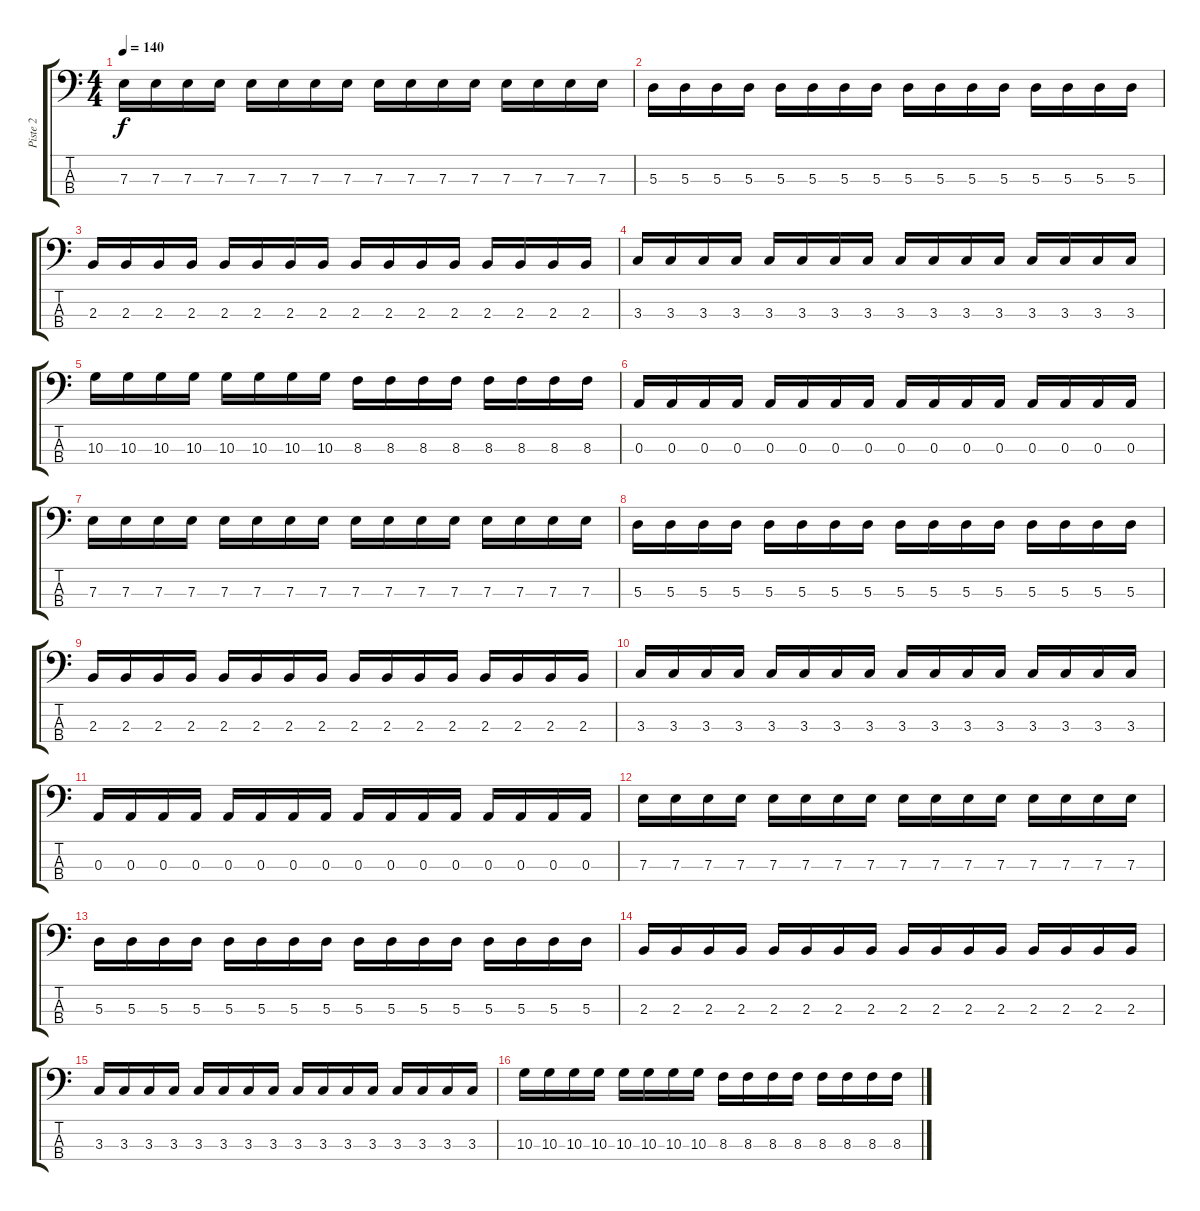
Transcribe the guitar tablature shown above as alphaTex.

\track ("Piste 2" "Piste 2") {instrument electricbasspick}
\staff {score tabs}
\tuning (G2 D2 A1 E1) {hide}
\ts (4 4)
\tempo 140
\clef f4
\ks c
7.3.16{dy f} 7.3.16 7.3.16 7.3.16 7.3.16 7.3.16 7.3.16 7.3.16 7.3.16 7.3.16 7.3.16 7.3.16 7.3.16 7.3.16 7.3.16 7.3.16 |
5.3.16 5.3.16 5.3.16 5.3.16 5.3.16 5.3.16 5.3.16 5.3.16 5.3.16 5.3.16 5.3.16 5.3.16 5.3.16 5.3.16 5.3.16 5.3.16 |
2.3.16 2.3.16 2.3.16 2.3.16 2.3.16 2.3.16 2.3.16 2.3.16 2.3.16 2.3.16 2.3.16 2.3.16 2.3.16 2.3.16 2.3.16 2.3.16 |
3.3.16 3.3.16 3.3.16 3.3.16 3.3.16 3.3.16 3.3.16 3.3.16 3.3.16 3.3.16 3.3.16 3.3.16 3.3.16 3.3.16 3.3.16 3.3.16 |
10.3.16 10.3.16 10.3.16 10.3.16 10.3.16 10.3.16 10.3.16 10.3.16 8.3.16 8.3.16 8.3.16 8.3.16 8.3.16 8.3.16 8.3.16 8.3.16 |
0.3.16 0.3.16 0.3.16 0.3.16 0.3.16 0.3.16 0.3.16 0.3.16 0.3.16 0.3.16 0.3.16 0.3.16 0.3.16 0.3.16 0.3.16 0.3.16 |
7.3.16 7.3.16 7.3.16 7.3.16 7.3.16 7.3.16 7.3.16 7.3.16 7.3.16 7.3.16 7.3.16 7.3.16 7.3.16 7.3.16 7.3.16 7.3.16 |
5.3.16 5.3.16 5.3.16 5.3.16 5.3.16 5.3.16 5.3.16 5.3.16 5.3.16 5.3.16 5.3.16 5.3.16 5.3.16 5.3.16 5.3.16 5.3.16 |
2.3.16 2.3.16 2.3.16 2.3.16 2.3.16 2.3.16 2.3.16 2.3.16 2.3.16 2.3.16 2.3.16 2.3.16 2.3.16 2.3.16 2.3.16 2.3.16 |
3.3.16 3.3.16 3.3.16 3.3.16 3.3.16 3.3.16 3.3.16 3.3.16 3.3.16 3.3.16 3.3.16 3.3.16 3.3.16 3.3.16 3.3.16 3.3.16 |
0.3.16 0.3.16 0.3.16 0.3.16 0.3.16 0.3.16 0.3.16 0.3.16 0.3.16 0.3.16 0.3.16 0.3.16 0.3.16 0.3.16 0.3.16 0.3.16 |
7.3.16 7.3.16 7.3.16 7.3.16 7.3.16 7.3.16 7.3.16 7.3.16 7.3.16 7.3.16 7.3.16 7.3.16 7.3.16 7.3.16 7.3.16 7.3.16 |
5.3.16 5.3.16 5.3.16 5.3.16 5.3.16 5.3.16 5.3.16 5.3.16 5.3.16 5.3.16 5.3.16 5.3.16 5.3.16 5.3.16 5.3.16 5.3.16 |
2.3.16 2.3.16 2.3.16 2.3.16 2.3.16 2.3.16 2.3.16 2.3.16 2.3.16 2.3.16 2.3.16 2.3.16 2.3.16 2.3.16 2.3.16 2.3.16 |
3.3.16 3.3.16 3.3.16 3.3.16 3.3.16 3.3.16 3.3.16 3.3.16 3.3.16 3.3.16 3.3.16 3.3.16 3.3.16 3.3.16 3.3.16 3.3.16 |
10.3.16 10.3.16 10.3.16 10.3.16 10.3.16 10.3.16 10.3.16 10.3.16 8.3.16 8.3.16 8.3.16 8.3.16 8.3.16 8.3.16 8.3.16 8.3.16
